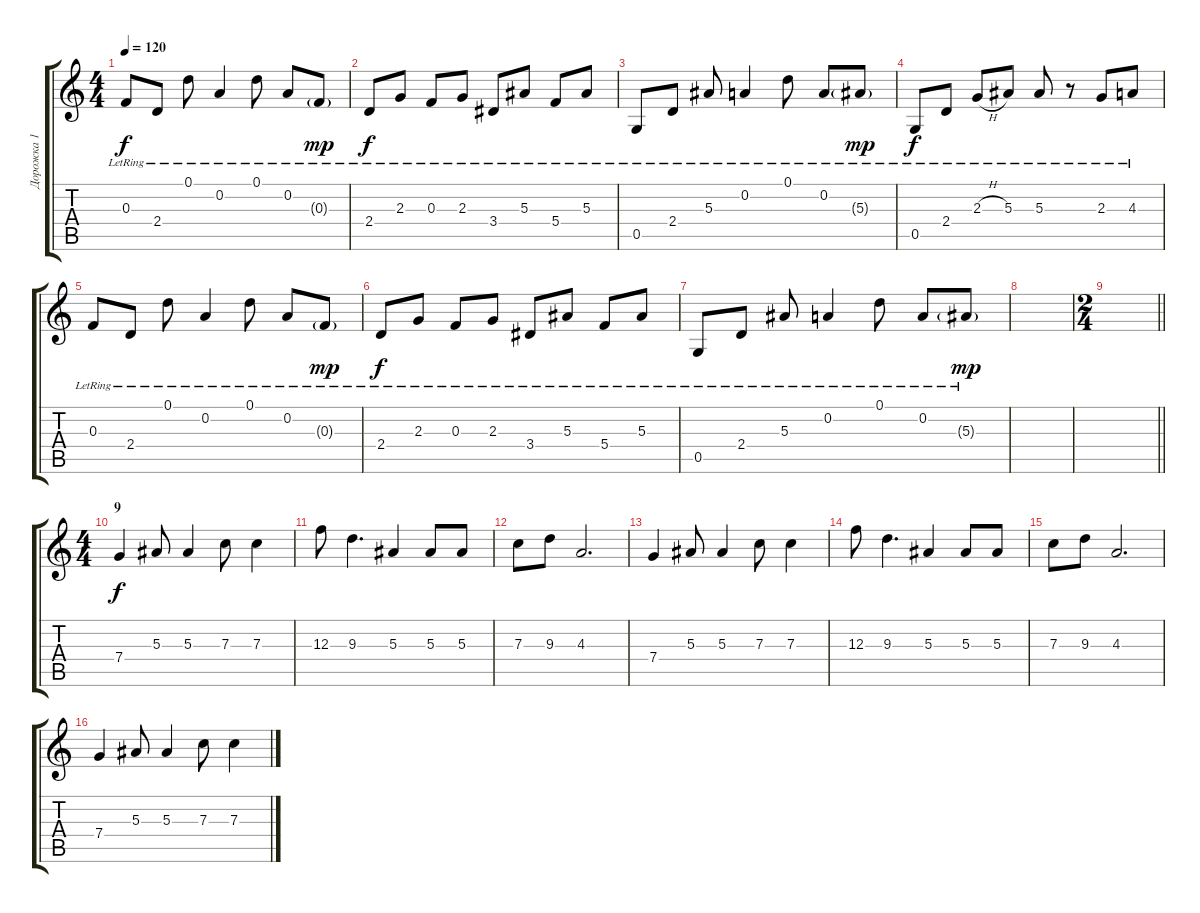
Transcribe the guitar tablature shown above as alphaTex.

\track ("Дорожка 1" "Дорожка 1") {instrument distortionguitar}
\staff {score tabs}
\tuning (D4 A3 F3 C3 G2 D2) {hide}
\ts (4 4)
\tempo 120
\clef g2
\ks c
0.3{lr}.8{dy f} 2.4{lr}.8 0.1{lr}.8 0.2{lr}.4 0.1{lr}.8 0.2{lr}.8 0.3{g lr}.8{dy mp} |
2.4{lr}.8{dy f} 2.3{lr}.8 0.3{lr}.8 2.3{lr}.8 3.4{lr}.8 5.3{lr}.8 5.4{lr}.8 5.3{lr}.8 |
0.5{lr}.8 2.4{lr}.8 5.3{lr}.8 0.2{lr}.4 0.1{lr}.8 0.2{lr}.8 5.3{g lr}.8{dy mp} |
0.5{lr}.8{dy f} 2.4{lr}.8 2.3{h lr}.8 5.3{lr}.8 5.3{lr}.8 r.8 2.3{lr}.8 4.3{lr}.8 |
0.3{lr}.8 2.4{lr}.8 0.1{lr}.8 0.2{lr}.4 0.1{lr}.8 0.2{lr}.8 0.3{g lr}.8{dy mp} |
2.4{lr}.8{dy f} 2.3{lr}.8 0.3{lr}.8 2.3{lr}.8 3.4{lr}.8 5.3{lr}.8 5.4{lr}.8 5.3{lr}.8 |
0.5{lr}.8 2.4{lr}.8 5.3{lr}.8 0.2{lr}.4 0.1{lr}.8 0.2{lr}.8 5.3{g lr}.8{dy mp} |
|
\ts (2 4)
\barLineRight lightlight
|
\ts (4 4)
\section ("" "9")
7.4.4{dy f instrument distortionguitar} 5.3.8 5.3.4 7.3.8 7.3.4 |
12.3.8 9.3.4{d} 5.3.4 5.3.8 5.3.8 |
7.3.8 9.3.8 4.3.2{d} |
7.4.4 5.3.8 5.3.4 7.3.8 7.3.4 |
12.3.8 9.3.4{d} 5.3.4 5.3.8 5.3.8 |
7.3.8 9.3.8 4.3.2{d} |
7.4.4 5.3.8 5.3.4 7.3.8 7.3.4
